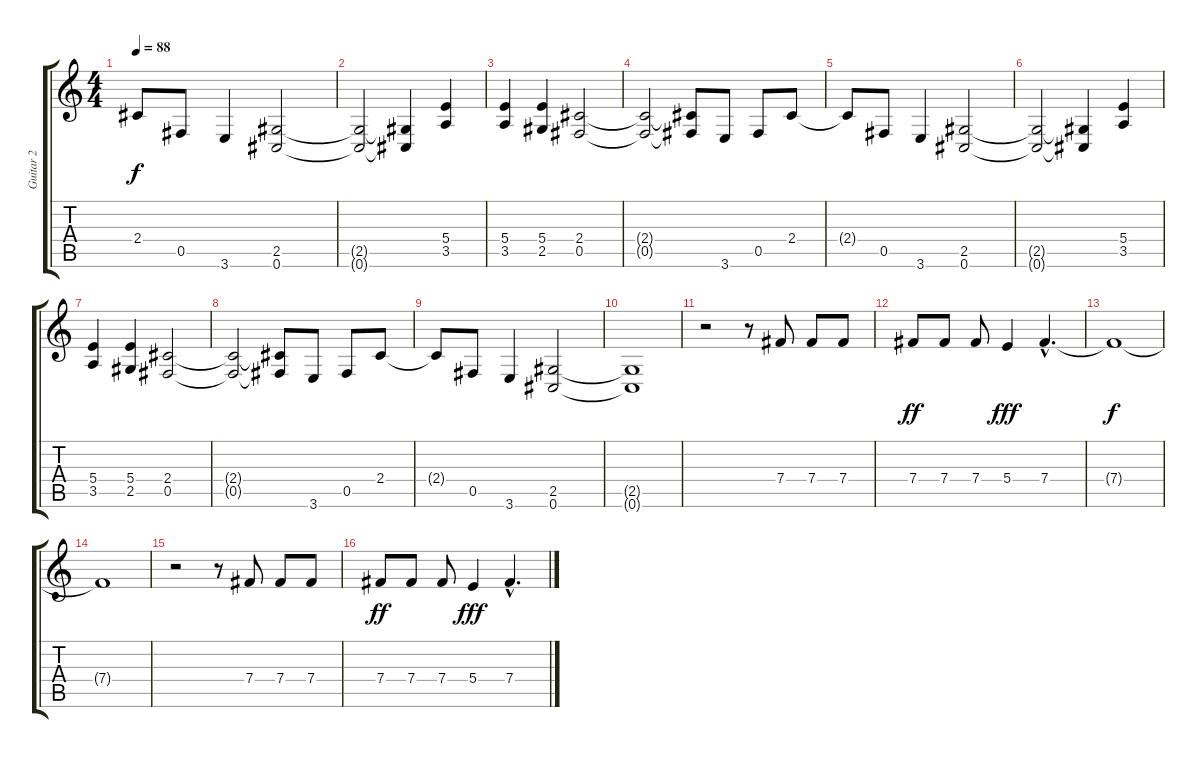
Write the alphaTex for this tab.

\track ("Guitar 2" "Guitar 2") {instrument electricguitarclean}
\staff {score tabs}
\tuning (Db4 Ab3 E3 B2 Gb2 Db2) {hide}
\ts (4 4)
\tempo 88
\clef g2
\ks c
2.4{t}.8{dy f} 0.5.8 3.6.4 (2.5 0.6).2 |
(2.5{t} 0.6{t}).2 (2.5{t} 0.6{t}).4 (5.4 3.5).4 |
(5.4 3.5).4 (5.4 2.5).4 (2.4 0.5).2 |
(2.4{t} 0.5{t}).2 (2.4{t} 0.5{t}).8 3.6.8 0.5.8 2.4.8 |
2.4{t}.8 0.5.8 3.6.4 (2.5 0.6).2 |
(2.5{t} 0.6{t}).2 (2.5{t} 0.6{t}).4 (5.4 3.5).4 |
(5.4 3.5).4 (5.4 2.5).4 (2.4 0.5).2 |
(2.4{t} 0.5{t}).2 (2.4{t} 0.5{t}).8 3.6.8 0.5.8 2.4.8 |
2.4{t}.8 0.5.8 3.6.4 (2.5 0.6).2 |
(2.5{t} 0.6{t}).1 |
r.2 r.8 7.4.8 7.4.8 7.4.8 |
7.4.8{dy ff} 7.4.8 7.4.8 5.4.4{dy fff} 7.4{hac}.4{d} |
7.4{t}.1{dy f} |
7.4{t}.1 |
r.2 r.8 7.4.8 7.4.8 7.4.8 |
7.4.8{dy ff} 7.4.8 7.4.8 5.4.4{dy fff} 7.4{hac}.4{d}
